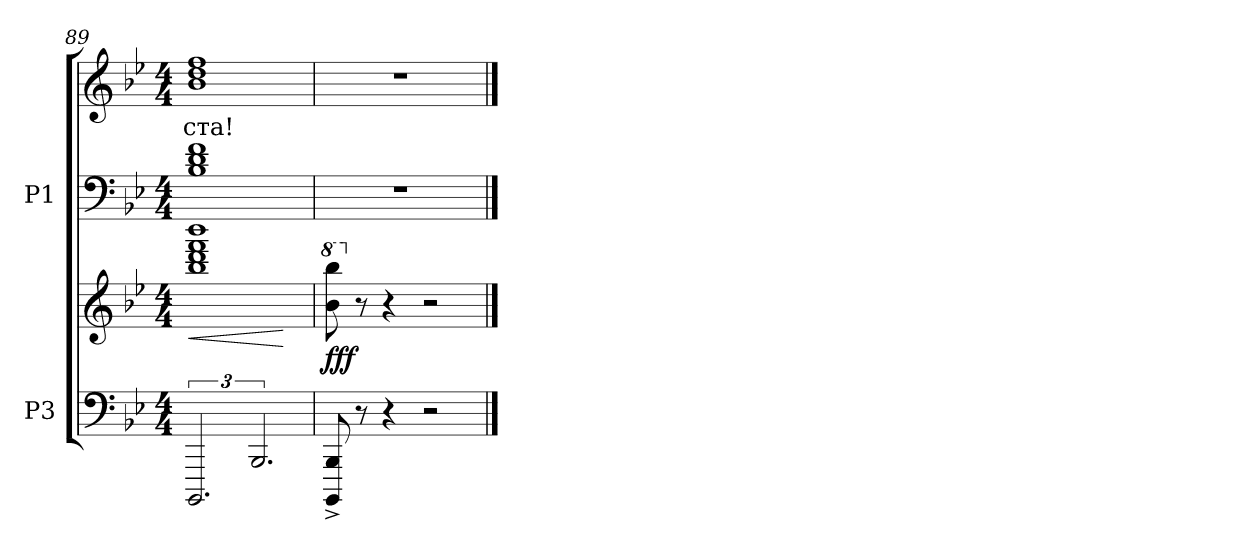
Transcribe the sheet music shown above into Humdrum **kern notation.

**kern	**kern	**dynam	**kern	**kern	**text
*part2	*part2	*part2	*part1	*part1	*part1
*staff4	*staff3	*staff3/4	*staff2	*staff1	*staff1
*I"P3	*	*	*I"P1	*	*
*clefF4	*clefG2	*	*clefF4	*clefG2	*
*k[b-e-]	*k[b-e-]	*	*k[b-e-]	*k[b-e-]	*
*B-:	*B-:	*	*B-:	*B-:	*
*M4/4	*M4/4	*	*M4/4	*M4/4	*
*	*8ba	*	*	*	*
=89	=89	=89	=89	=89	=89
!	!	!LO:HP:b	!	!	!
!	!	!	!	!	!LO:LY:b:color=#000000
3.BBBB-i	1b-i 1ddi 1ffi 1bb-i	<	1B-i 1di 1fi	1b-i 1ddi 1ffi	-ста!
*X8ba	*	*	*	*	*
3.BBB-i	.	.	.	.	.
.	.	[	.	.	.
=90	=90	=90	=90	=90	=90
*	*8va	*	*	*	*
8BBBB-i/^ 8BBB-i^	8bb-i\ 8bbb-i	fff	1r	1r	.
*	*X8va	*	*	*	*
8r	8r	.	.	.	.
4r	4r	.	.	.	.
2r	2r	.	.	.	.
==	==	==	==	==	==
*-	*-	*-	*-	*-	*-
